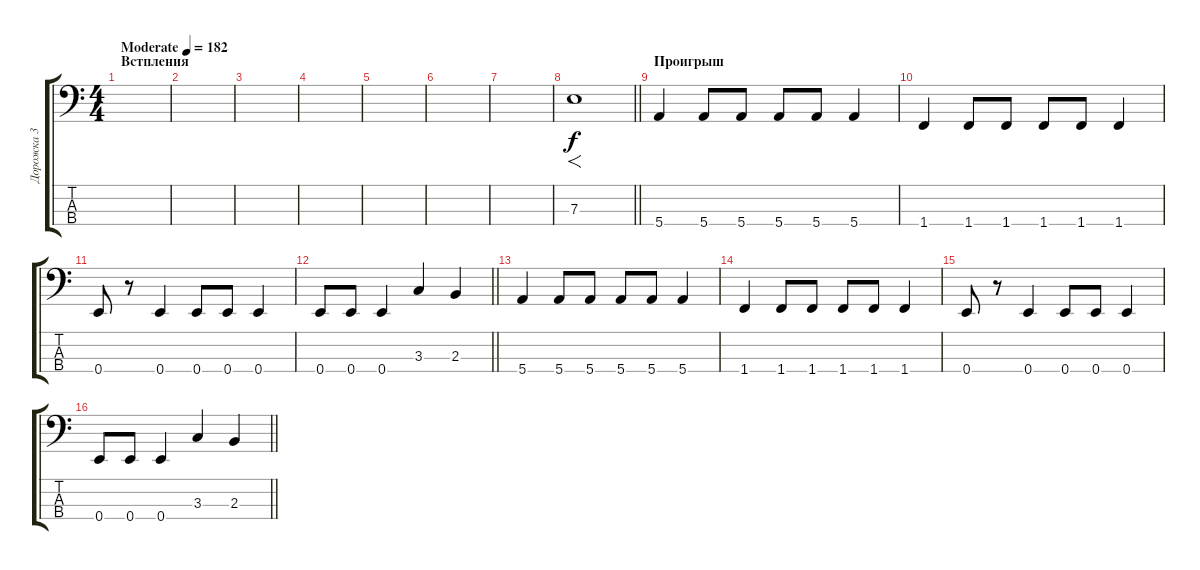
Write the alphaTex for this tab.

\track ("Дорожка 3" "Дорожка 3") {instrument electricbasspick}
\staff {score tabs}
\tuning (G2 D2 A1 E1) {hide}
\ts (4 4)
\section ("" "Встпления")
\tempo (182 "Moderate")
\clef f4
\ks c
|
|
|
|
|
|
|
\barLineRight lightlight
7.3.1{f} |
\section ("" "Проигрыш ")
5.4.4 5.4.8 5.4.8 5.4.8 5.4.8 5.4.4 |
1.4.4 1.4.8 1.4.8 1.4.8 1.4.8 1.4.4 |
0.4.8 r.8 0.4.4 0.4.8 0.4.8 0.4.4 |
\barLineRight lightlight
0.4.8 0.4.8 0.4.4 3.3.4 2.3.4 |
5.4.4 5.4.8 5.4.8 5.4.8 5.4.8 5.4.4 |
1.4.4 1.4.8 1.4.8 1.4.8 1.4.8 1.4.4 |
0.4.8 r.8 0.4.4 0.4.8 0.4.8 0.4.4 |
\barLineRight lightlight
0.4.8 0.4.8 0.4.4 3.3.4 2.3.4
